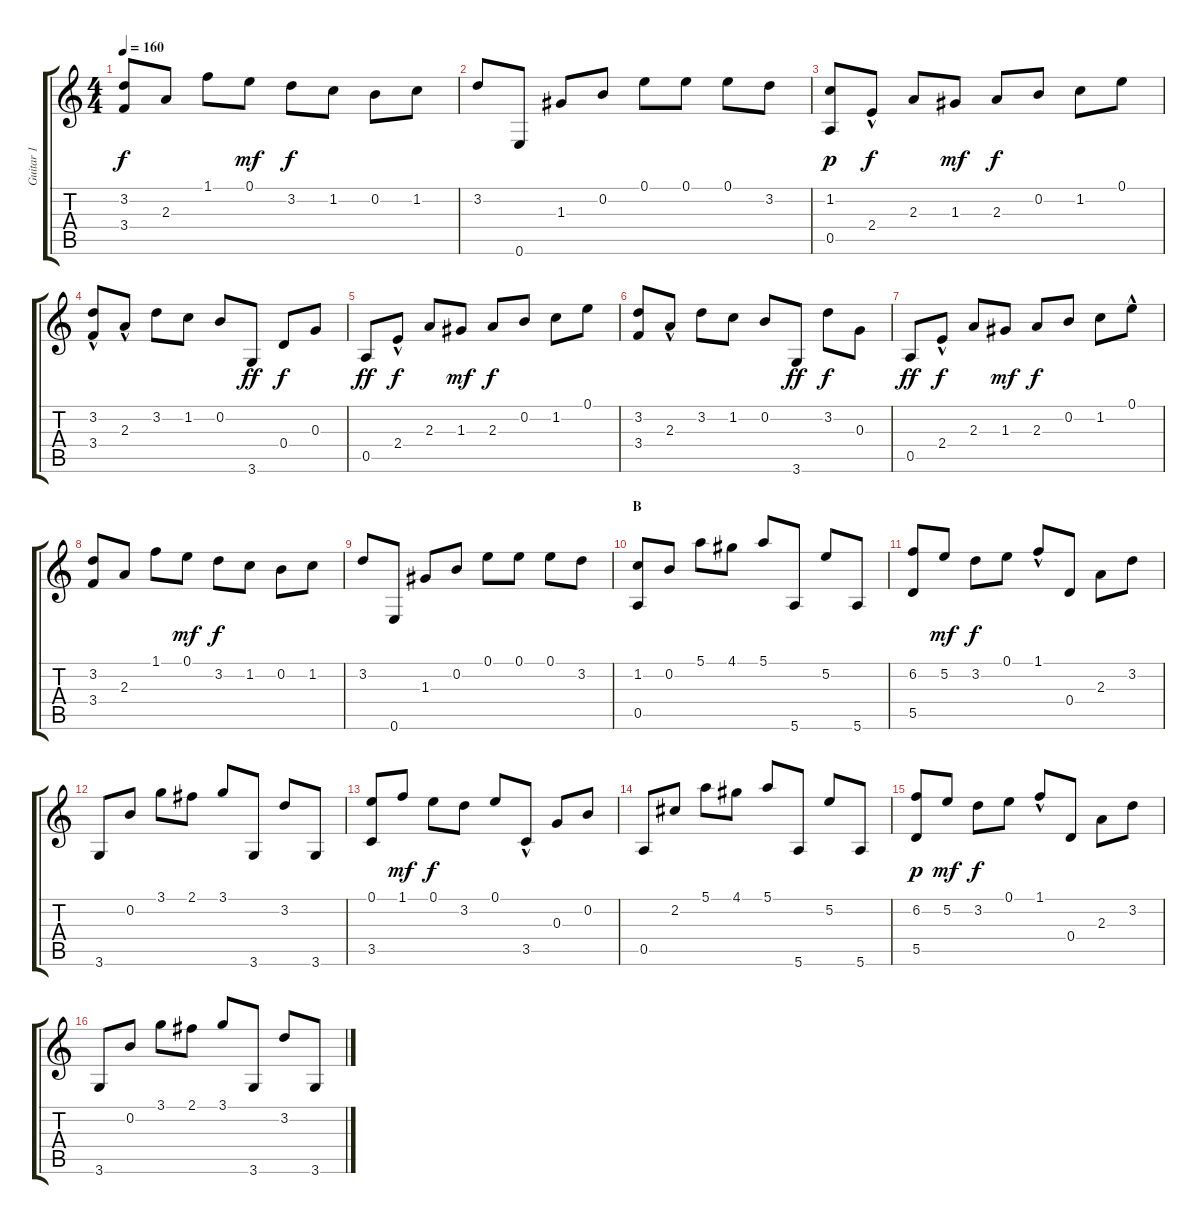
\track ("Guitar 1" "Guitar 1") {instrument acousticguitarnylon}
\staff {score tabs}
\tuning (E4 B3 G3 D3 A2 E2) {hide}
\ts (4 4)
\tempo 160
\clef g2
\ks c
(3.2 3.4).8{dy f} 2.3.8 1.1.8 0.1.8{dy mf} 3.2.8{dy f} 1.2.8 0.2.8 1.2.8 |
3.2.8 0.6.8 1.3.8 0.2.8 0.1.8 0.1.8 0.1.8 3.2.8 |
(1.2 0.5).8{dy p} 2.4{hac}.8{dy f} 2.3.8 1.3.8{dy mf} 2.3.8{dy f} 0.2.8 1.2.8 0.1.8 |
(3.2 3.4{hac}).8 2.3{hac}.8 3.2.8 1.2.8 0.2.8 3.6.8{dy ff} 0.4.8{dy f} 0.3.8 |
0.5.8{dy ff} 2.4{hac}.8{dy f} 2.3.8 1.3.8{dy mf} 2.3.8{dy f} 0.2.8 1.2.8 0.1.8 |
(3.2 3.4).8 2.3{hac}.8 3.2.8 1.2.8 0.2.8 3.6.8{dy ff} 3.2.8{dy f} 0.3.8 |
0.5.8{dy ff} 2.4{hac}.8{dy f} 2.3.8 1.3.8{dy mf} 2.3.8{dy f} 0.2.8 1.2.8 0.1{hac}.8 |
(3.2 3.4).8 2.3.8 1.1.8 0.1.8{dy mf} 3.2.8{dy f} 1.2.8 0.2.8 1.2.8 |
3.2.8 0.6.8 1.3.8 0.2.8 0.1.8 0.1.8 0.1.8 3.2.8 |
\section ("" "B")
(1.2 0.5).8 0.2.8 5.1.8 4.1.8 5.1.8 5.6.8 5.2.8 5.6.8 |
(6.2 5.5).8 5.2.8{dy mf} 3.2.8{dy f} 0.1.8 1.1{hac}.8 0.4.8 2.3.8 3.2.8 |
3.6.8 0.2.8 3.1.8 2.1.8 3.1.8 3.6.8 3.2.8 3.6.8 |
(0.1 3.5).8 1.1.8{dy mf} 0.1.8{dy f} 3.2.8 0.1.8 3.5{hac}.8 0.3.8 0.2.8 |
0.5.8 2.2.8 5.1.8 4.1.8 5.1.8 5.6.8 5.2.8 5.6.8 |
(6.2 5.5).8{dy p} 5.2.8{dy mf} 3.2.8{dy f} 0.1.8 1.1{hac}.8 0.4.8 2.3.8 3.2.8 |
3.6.8 0.2.8 3.1.8 2.1.8 3.1.8 3.6.8 3.2.8 3.6.8
